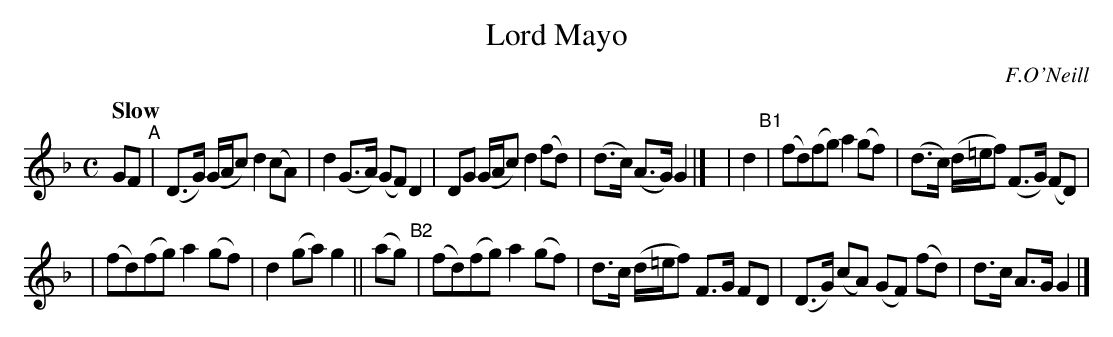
X:1
T: Lord Mayo
O: F.O'Neill
Q: "Slow"
M: C
L: 1/8
K: GDor
GF "^A"\
| (D>G) (G/A/c) d2(cA) | d2 (G>A) (GF) D2 \
| DG (G/A/c) d2 (fd) | (d>c) (A>G) G2 |]\
| d2 "^B1"\
| (fd)(fg) a2(gf) | (d>c) (d/=e/f) (F>G) (FD) |
| (fd)(fg) a2 (gf) | d2 (ga) g2 || (ag) "^B2"\
| (fd)(fg) a2(gf) | d>c (d/=e/f) F>G FD \
| (D>G) (cA) (GF) (fd) | d>c A>G G2 |]
